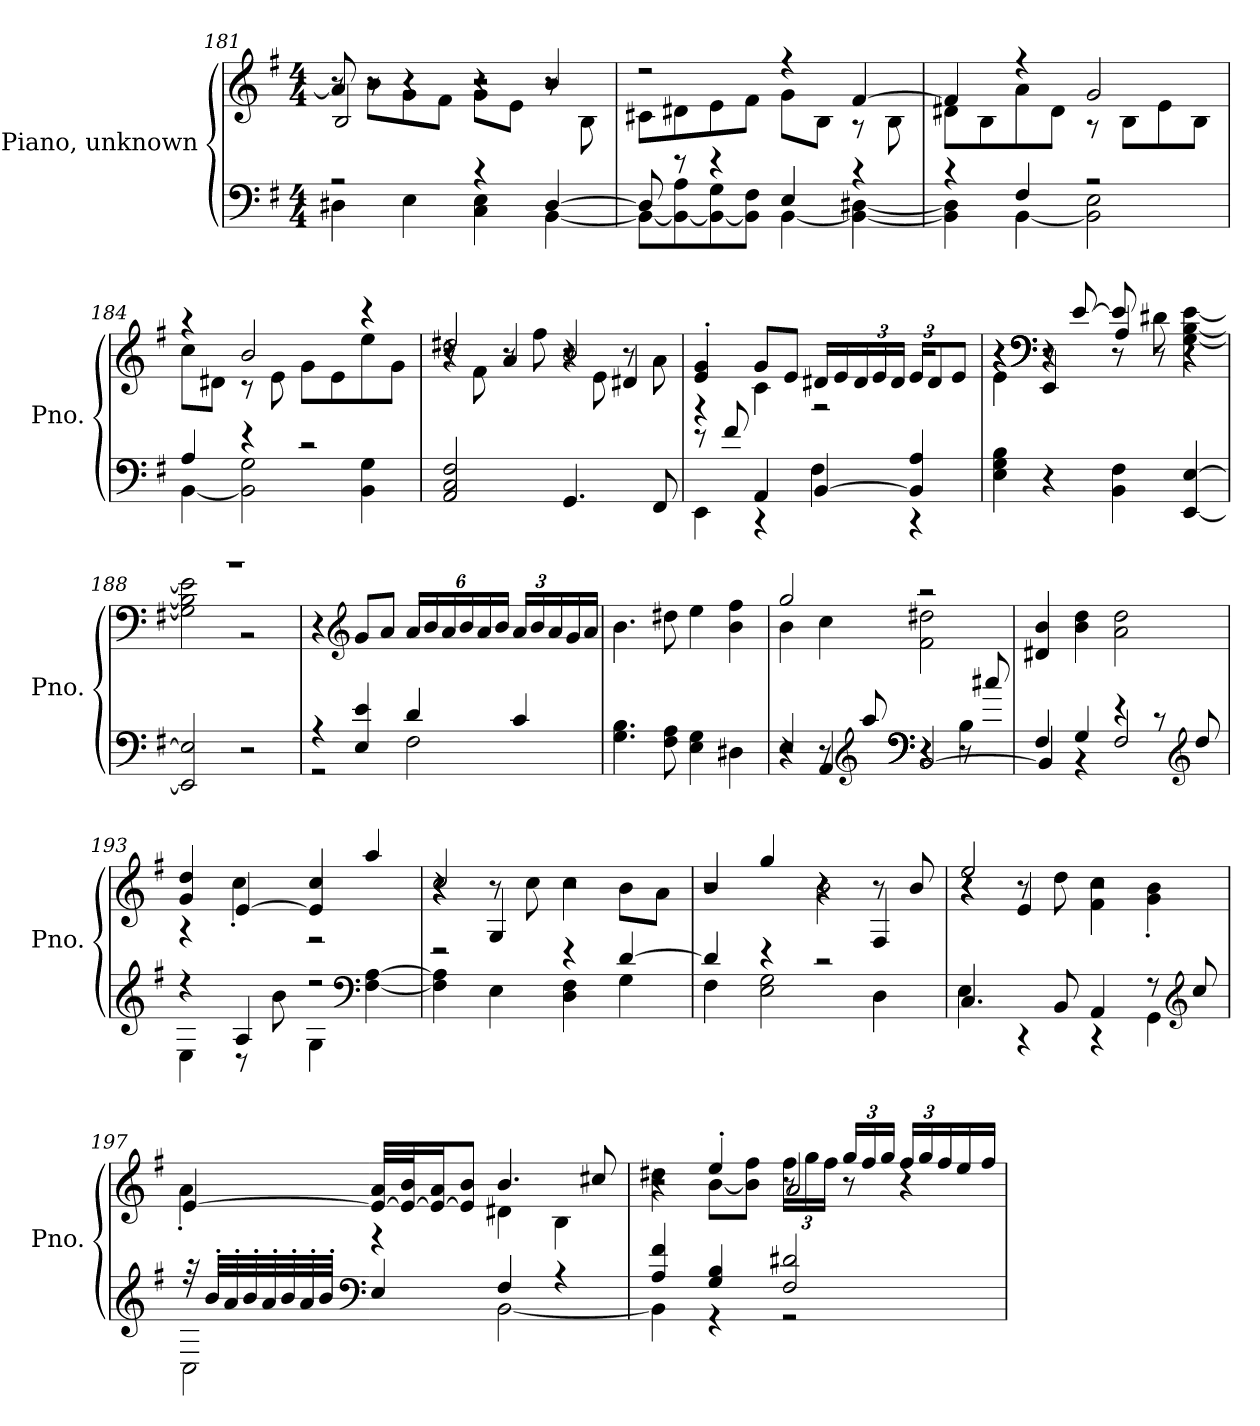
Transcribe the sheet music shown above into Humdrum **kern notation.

**kern	**kern
*part1	*part1
*staff2	*staff1
*I"Piano, unknown	*
*I'Pno.	*
!!LO:LB:g=z
*clefF4	*clefG2
*k[f#]	*k[f#]
*M4/4	*M4/4
=181	=181
*^	*^
*	*	*	*^
2r	4D#X\	8a/]	8r	2B/
.	.	8r	8b\L	.
.	4E\	4r	8g\	.
.	.	.	8f#\J	.
4r	4C\ 4E\	4r	8g\L	2r
.	.	.	8e\J	.
[4D#/	[4BB\	4b/	8r	.
.	.	.	8B\	.
*	*	*	*v	*v
=182	=182	=182	=182
8D#/]	8BB\L_	2r	8c#X\L
8r	8BB\_ 8A\	.	8d#X\
4r	8BB\_ 8G\	.	8e\
.	8BB\] 8F#\J	.	8f#\J
4E/	[4BB\	4r	8g\L
.	.	.	8B\J
4r	4BB\_ [4D#X\	[4f#/	8r
.	.	.	8B\
=183	=183	=183	=183
4r	4BB\] 4D#\]	4f#/]	8d#X\L
.	.	.	8B\
4F#/	[4BB\	4r	8a\
.	.	.	8d#\J
2r	2BB\] 2E\	2g/	8r
.	.	.	8B\L
.	.	.	8e\
.	.	.	8B\J
=184	=184	=184	=184
4A/	[4BB\	4r	8cc\L
.	.	.	8d#X\J
4r	2BB\] 2G\	2b/	8r
.	.	.	8e\
2r	.	.	8g\L
.	.	.	8e\
.	4BB\ 4G\	4r	8ee\
.	.	.	8g\J
*v	*v	*	*
!!LO:PB:g=z
=185	=185	=185
*	*	*^
2AA/ 2C/ 2F#/	4r	8r	2dd#X/
.	.	8f#\	.
.	4a/	8r	.
.	.	8ff#\	.
4.GG/	2b/	8r	4r
.	.	8e\	.
.	.	8r	4d#X/
8FF#/	.	8a\	.
*	*	*v	*v
=186	=186	=186
*^	*	*
8r	4EE\	4e/' 4g/'	4r
8f#/	.	.	.
4AA/	4r	8g/L	4c\
.	.	8e/J	.
[4BB/	4F#\	16d#X/LL	2r
.	.	16e/	.
*	*	*Xbrackettup	*
.	.	24d#/	.
.	.	24e/	.
.	.	24d#/JJ	.
4BB/] 4A/	4r	24e/KL	.
.	.	12d#/	.
.	.	8e/J	.
*v	*v	*	*
=187	=187	=187
*	*	*^
4E\ 4G\ 4B\	4r	4e\	4r
*	*clefF4	*	*
4r	8r	4r	4EE/
.	[8e/	.	.
4BB\ 4F#\	8e/]	8r	4A/
.	8r	8d#X\	.
[4EE/ [4E/	4r	[4G\ [4B\ [4e\	4r
*	*	*v	*v
=188	=188	=188
2EE/] 2E/]	1r	2G\] 2B\] 2e\]
2r	.	2r
*	*v	*v
!!LO:LB:g=z
=189	=189
*^	*
4r	2r	4r
*	*	*clefG2
4E/ 4e/	.	8g/L
.	.	8a/J
4d/	2F#\	24a/LL
.	.	24b/
.	.	24a/
.	.	24b/
.	.	24a/
.	.	24b/JJ
4c/	.	24a/LL
.	.	24b/
.	.	24a/
.	.	16g/
.	.	16a/JJ
*v	*v	*
=190	=190
4.G\ 4.B\	4.b\
8F#\ 8A\	8dd#X\
4E\ 4G\	4ee\
4D#X\	4b\ 4ff#\
=191	=191
*^	*^
*	*^	*	*
4E/	2r	4r	2gg/	4b\
8r	.	4AA/	.	4cc\
*clefG2	*	*	*	*
8aa/	.	.	.	.
*clefF4	*	*	*	*
4r	4r	[2BB/	2r	2f#\ 2dd#X\
8r	4B\	.	.	.
8cc#X/	.	.	.	.
*	*v	*v	*	*
*	*	*v	*v
=192	=192	=192
4F#/	4BB/]	4d#X/ 4b/
4G/	4r	4b\ 4dd\
4r	2F#/	2a\ 2dd\
8r	.	.
*clefG2	*	*
8dd/	.	.
!!LO:LB:g=z
=193	=193	=193
*	*	*^
4r	4E\	4g/ 4dd/	4r
4A/	8r	[4e/	4cc'\
.	8b\	.	.
2r	4G\	4e/] 4cc/	2r
*clefF4	*	*	*
.	[4F#\ [4A\	4aa/	.
=194	=194	=194	=194
*	*	*	*^
2r	4F#\] 4A\]	2cc/	4r	4r
.	4E\	.	8r	4G/
.	.	.	8cc\	.
4r	4D\ 4F#\	2r	4cc\	2r
[4d/	4G\	.	8b\L	.
.	.	.	8a\J	.
=195	=195	=195	=195	=195
4d/]	4F#\	4b/	2r	2r
4r	2E\ 2G\	4gg/	.	.
2r	.	4r	2b\	4r
.	4D\	8r	.	4F#/
.	.	8b/	.	.
=196	=196	=196	=196	=196
4.C/	4E\	2ee/	4r	4r
.	4r	.	8r	4e/
8BB/	.	.	8dd\	.
4AA/	4r	2r	4f#\ 4cc\	2r
8r	4GG\	.	4g\' 4b\'	.
*clefG2	*	*	*	*
8cc/	.	.	.	.
*	*	*	*v	*v
!!LO:LB:g=z
=197	=197	=197	=197
32r	2C\	[4e/	4a'\
32b'/LLL	.	.	.
32a'/	.	.	.
32b'/	.	.	.
32a'/	.	.	.
32b'/	.	.	.
32a'/	.	.	.
32b'/JJJ	.	.	.
*clefF4	*	*	*
4E/	.	32e/_ 32a/LLL	4r
.	.	32e/_ 32b/J	.
.	.	16e/_ 16a/J	.
.	.	8e/] 8b/J	.
4F#/	[2BB\	4.b/	4d#X\
4r	.	.	4B\
.	.	8cc#X/	.
=198	=198	=198	=198
*	*	*	*^
4A/ 4f#/	4BB\]	4r	4dd#X\	2r
4G/ 4B/	4r	4ee'/	[8b\L	.
.	.	.	8b\] 8ff#\J	.
2F#/ 2d#X/	2r	8r	24ff#\LL	2a/
.	.	.	24gg\	.
.	.	.	24ff#\JJ	.
.	.	24gg/LL	8r	.
.	.	24ff#/	.	.
.	.	24gg/JJ	.	.
.	.	24ff#/LL	4r	.
.	.	24gg/	.	.
.	.	24ff#/	.	.
.	.	16ee/	.	.
.	.	16ff#/JJ	.	.
*v	*v	*	*	*
*	*v	*v	*v
=	=
*-	*-
